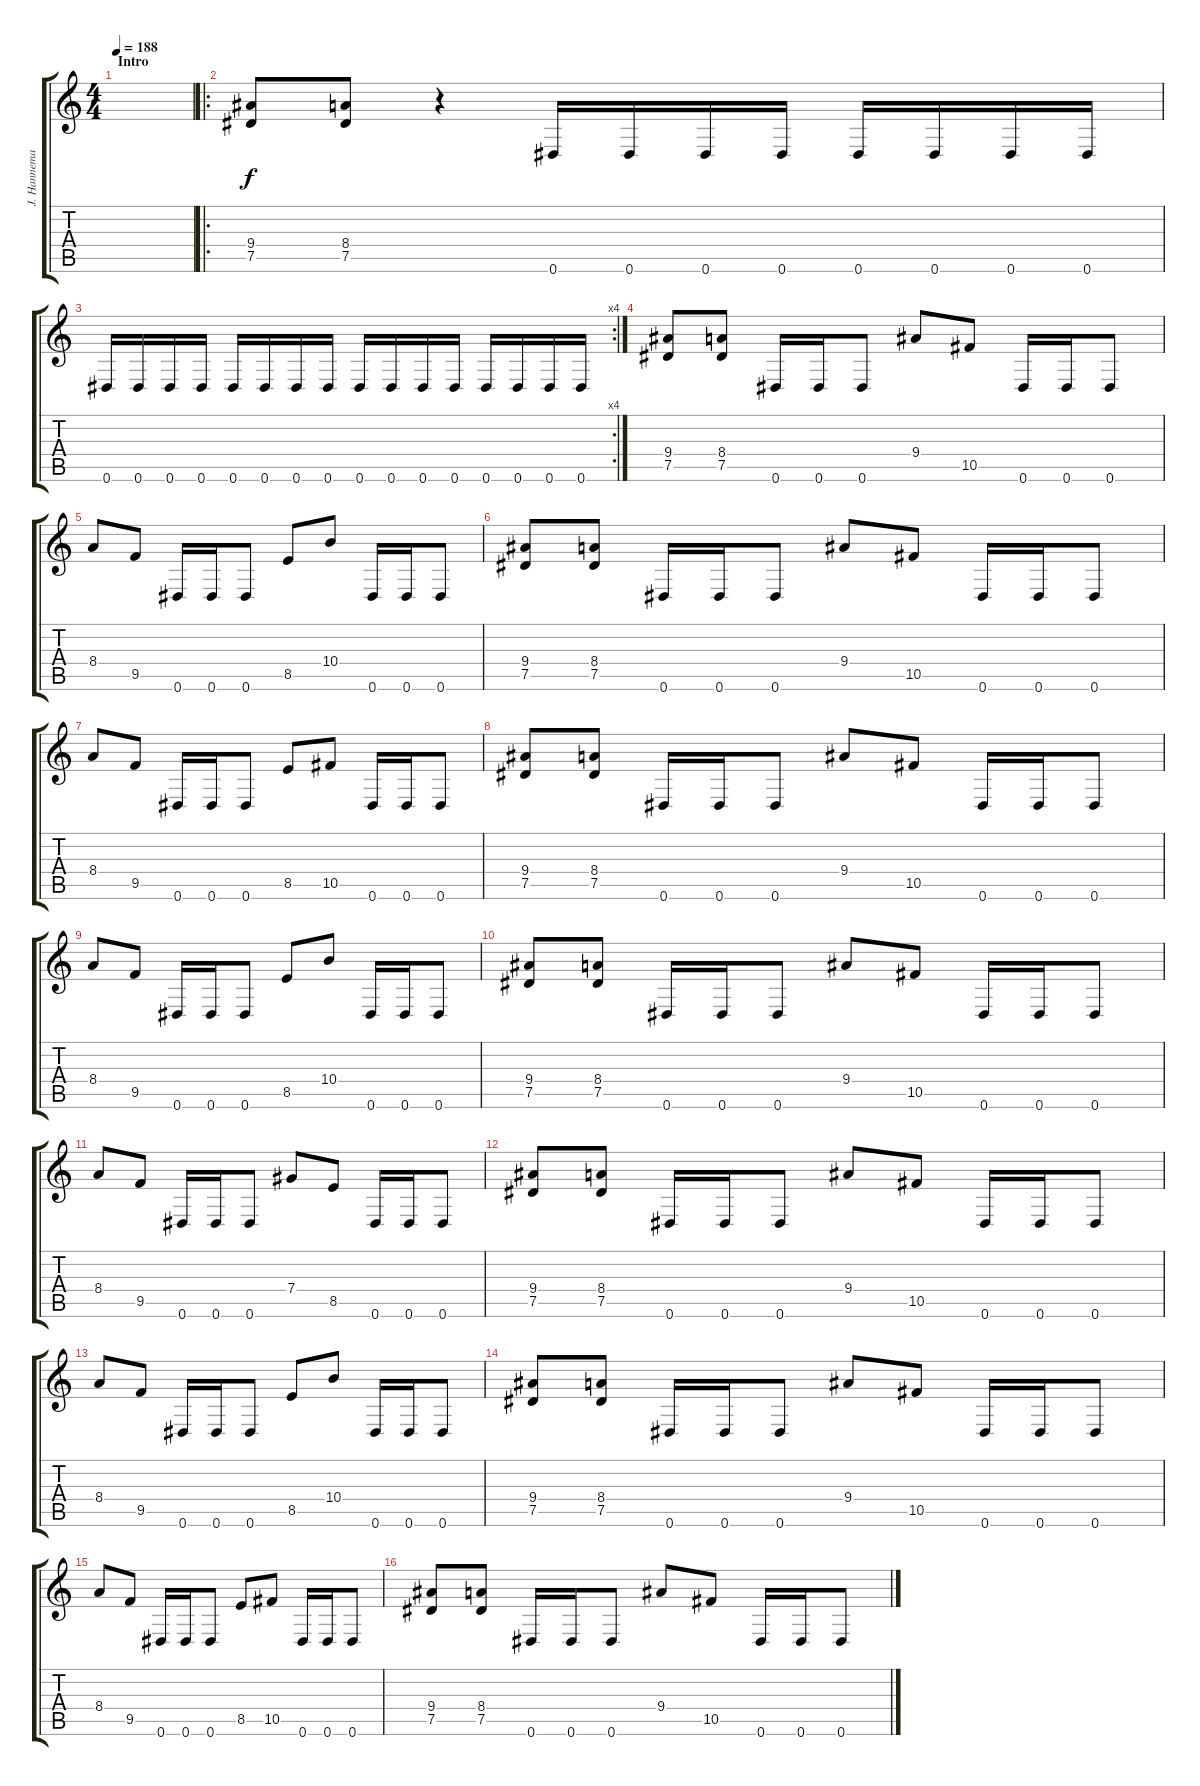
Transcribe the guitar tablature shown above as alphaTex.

\track ("J. Hannemann" "J. Hannema") {instrument distortionguitar}
\staff {score tabs}
\tuning (Eb4 Bb3 Gb3 Db3 Ab2 Eb2) {hide}
\ts (4 4)
\section ("" "Intro")
\tempo 188
\clef g2
\ks c
|
\ro
(9.4 7.5).8 (8.4 7.5).8 r.4 0.6.16 0.6.16 0.6.16 0.6.16 0.6.16 0.6.16 0.6.16 0.6.16 |
\rc 4
0.6.16 0.6.16 0.6.16 0.6.16 0.6.16 0.6.16 0.6.16 0.6.16 0.6.16 0.6.16 0.6.16 0.6.16 0.6.16 0.6.16 0.6.16 0.6.16 |
(9.4 7.5).8 (8.4 7.5).8 0.6.16 0.6.16 0.6.8 9.4.8 10.5.8 0.6.16 0.6.16 0.6.8 |
8.4.8 9.5.8 0.6.16 0.6.16 0.6.8 8.5.8 10.4.8 0.6.16 0.6.16 0.6.8 |
(9.4 7.5).8 (8.4 7.5).8 0.6.16 0.6.16 0.6.8 9.4.8 10.5.8 0.6.16 0.6.16 0.6.8 |
8.4.8 9.5.8 0.6.16 0.6.16 0.6.8 8.5.8 10.5.8 0.6.16 0.6.16 0.6.8 |
(9.4 7.5).8 (8.4 7.5).8 0.6.16 0.6.16 0.6.8 9.4.8 10.5.8 0.6.16 0.6.16 0.6.8 |
8.4.8 9.5.8 0.6.16 0.6.16 0.6.8 8.5.8 10.4.8 0.6.16 0.6.16 0.6.8 |
(9.4 7.5).8 (8.4 7.5).8 0.6.16 0.6.16 0.6.8 9.4.8 10.5.8 0.6.16 0.6.16 0.6.8 |
8.4.8 9.5.8 0.6.16 0.6.16 0.6.8 7.4.8 8.5.8 0.6.16 0.6.16 0.6.8 |
(9.4 7.5).8 (8.4 7.5).8 0.6.16 0.6.16 0.6.8 9.4.8 10.5.8 0.6.16 0.6.16 0.6.8 |
8.4.8 9.5.8 0.6.16 0.6.16 0.6.8 8.5.8 10.4.8 0.6.16 0.6.16 0.6.8 |
(9.4 7.5).8 (8.4 7.5).8 0.6.16 0.6.16 0.6.8 9.4.8 10.5.8 0.6.16 0.6.16 0.6.8 |
8.4.8 9.5.8 0.6.16 0.6.16 0.6.8 8.5.8 10.5.8 0.6.16 0.6.16 0.6.8 |
(9.4 7.5).8 (8.4 7.5).8 0.6.16 0.6.16 0.6.8 9.4.8 10.5.8 0.6.16 0.6.16 0.6.8
